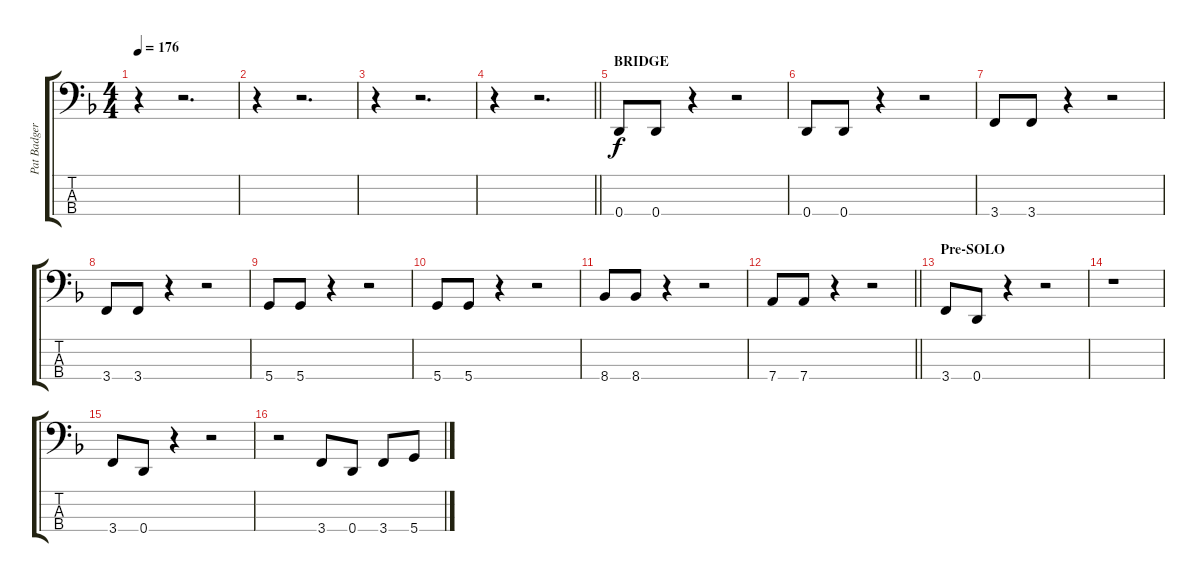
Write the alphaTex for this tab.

\track ("Pat Badger - Bass" "Pat Badger") {instrument electricbassfinger}
\staff {score tabs}
\tuning (G2 D2 A1 D1) {hide}
\ts (4 4)
\tempo 176
\clef f4
\ks f
r.4{dy f} r.2{d} |
r.4 r.2{d} |
r.4 r.2{d} |
\barLineRight lightlight
r.4 r.2{d} |
\section ("" "BRIDGE")
0.4.8 0.4.8 r.4 r.2 |
0.4.8 0.4.8 r.4 r.2 |
3.4.8 3.4.8 r.4 r.2 |
3.4.8 3.4.8 r.4 r.2 |
5.4.8 5.4.8 r.4 r.2 |
5.4.8 5.4.8 r.4 r.2 |
8.4.8 8.4.8 r.4 r.2 |
\barLineRight lightlight
7.4.8 7.4.8 r.4 r.2 |
\section ("" "Pre-SOLO")
3.4.8 0.4.8 r.4 r.2 |
r.1 |
3.4.8 0.4.8 r.4 r.2 |
r.2 3.4.8 0.4.8 3.4.8 5.4.8
